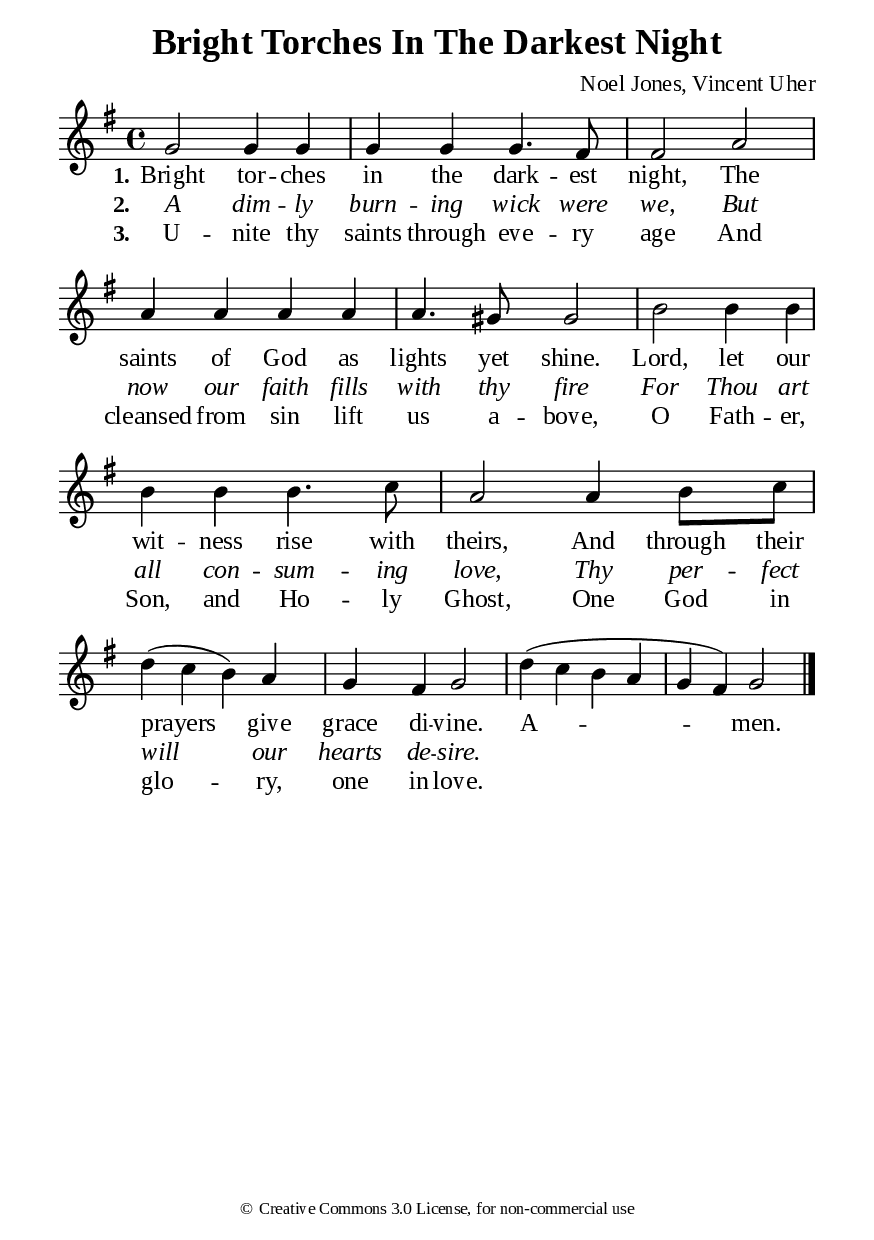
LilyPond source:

%%%%%%%%%%%%%%%%%%%%%%%%%%%%%
% CONTENTS OF THIS DOCUMENT
% 1. Common settings
% 2. Verse music
% 3. Verse lyrics
% 4. Layout
%%%%%%%%%%%%%%%%%%%%%%%%%%%%%

%%%%%%%%%%%%%%%%%%%%%%%%%%%%%
% 1. Common settings
%%%%%%%%%%%%%%%%%%%%%%%%%%%%%
\version "2.18.2"

\header {
  title = "Bright Torches In The Darkest Night"
  composer = "Noel Jones, Vincent Uher"
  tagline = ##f
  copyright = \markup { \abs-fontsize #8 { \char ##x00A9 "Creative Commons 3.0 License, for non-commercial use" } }
}

global= {
  \key g \major
  \time 4/4
  \override Score.BarNumber.break-visibility = ##(#f #f #f)
  \override Lyrics.LyricSpace.minimum-distance = #3.0
}

\paper {
  #(set-paper-size "a5")
  top-margin = 3.2\mm
  bottom-marign = 10\mm
  left-margin = 10\mm
  right-margin = 10\mm
  indent = #0
  #(define fonts
	 (make-pango-font-tree "Liberation Serif"
	 		       "Liberation Serif"
			       "Liberation Serif"
			       (/ 20 20)))
  system-system-spacing = #'((basic-distance . 3) (padding . 3))
}

printItalic = \with {
  \override LyricText.font-shape = #'italic
}

%%%%%%%%%%%%%%%%%%%%%%%%%%%%%
% 2. Verse music
%%%%%%%%%%%%%%%%%%%%%%%%%%%%%
musicVerseSoprano = \relative c'' {
  %{	01	%} g2 g4 g |
  %{	02	%} g g g4. fis8 |
  %{	03	%} fis2 a |
  %{	04	%} a4 a a a |
  %{	05	%} a4. gis8 gis2 |
  %{	06	%} b2 b4 b |
  %{	07	%} b b b4. c8 |
  %{	08	%} a2 a4 b8 c |
  %{	09	%} d4 (c b) a |
  %{	10	%} g fis g2 |
  %{	11	%} d'4 (c b a |
  %{	12	%} g fis) g2 \bar "|."
}

%%%%%%%%%%%%%%%%%%%%%%%%%%%%%
% 3. Verse lyrics
%%%%%%%%%%%%%%%%%%%%%%%%%%%%%
verseOne = \lyricmode {
  \set stanza = #"1."
  Bright tor -- ches in the dark -- est night,
  The saints of God as lights yet shine.
  Lord, let our wit -- ness rise with theirs,
  And through their prayers give grace di -- vine.
  A -- men.
}

verseTwo = \lyricmode {
  \set stanza = #"2."
  A dim -- ly burn -- ing wick were we,
  But now our faith fills with thy fire
  For Thou art all con -- sum -- ing love,
  Thy per -- fect will our hearts de -- sire.
}

verseThree = \lyricmode {
  \set stanza = #"3."
  U -- nite thy saints through eve -- ry age
  And cleansed from sin lift us a -- bove,
  O Fath -- er, Son, and Ho -- ly Ghost,
  One God in glo -- ry, one in love.
}

%%%%%%%%%%%%%%%%%%%%%%%%%%%%%
% 4. Layout
%%%%%%%%%%%%%%%%%%%%%%%%%%%%%
\score {
    \new ChoirStaff <<
      \new Staff <<
        \clef "treble"
        \new Voice = "sopranos" { \global   \musicVerseSoprano }
      >>
      \new Lyrics \lyricsto sopranos \verseOne
      \new Lyrics \printItalic \lyricsto sopranos \verseTwo
      \new Lyrics \lyricsto sopranos \verseThree
    >>
}
